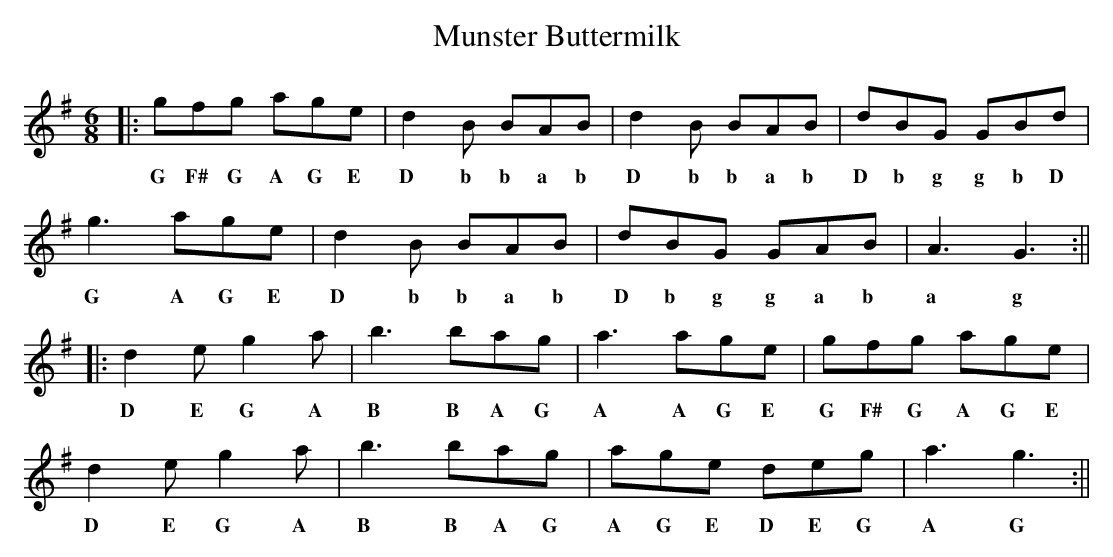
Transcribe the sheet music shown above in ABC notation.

X:1
T: Munster Buttermilk
M: 6/8
L: 1/8
K: Gmaj
|:gfg age|d2B BAB|d2B BAB|dBG GBd|
w:G F# G A G E D b b a b D b b a b D b g g b D
g3 age|d2B BAB|dBG GAB|A3 G3:||
w:G A G E D b b a b D b g g a b a g
|:d2e g2a|b3 bag|a3 age|gfg age|
w:D E G A B B A G A A G E G F# G A G E
d2e g2a|b3 bag|age deg|a3 g3:||
w:D E G A B B A G A G E D E G A G
